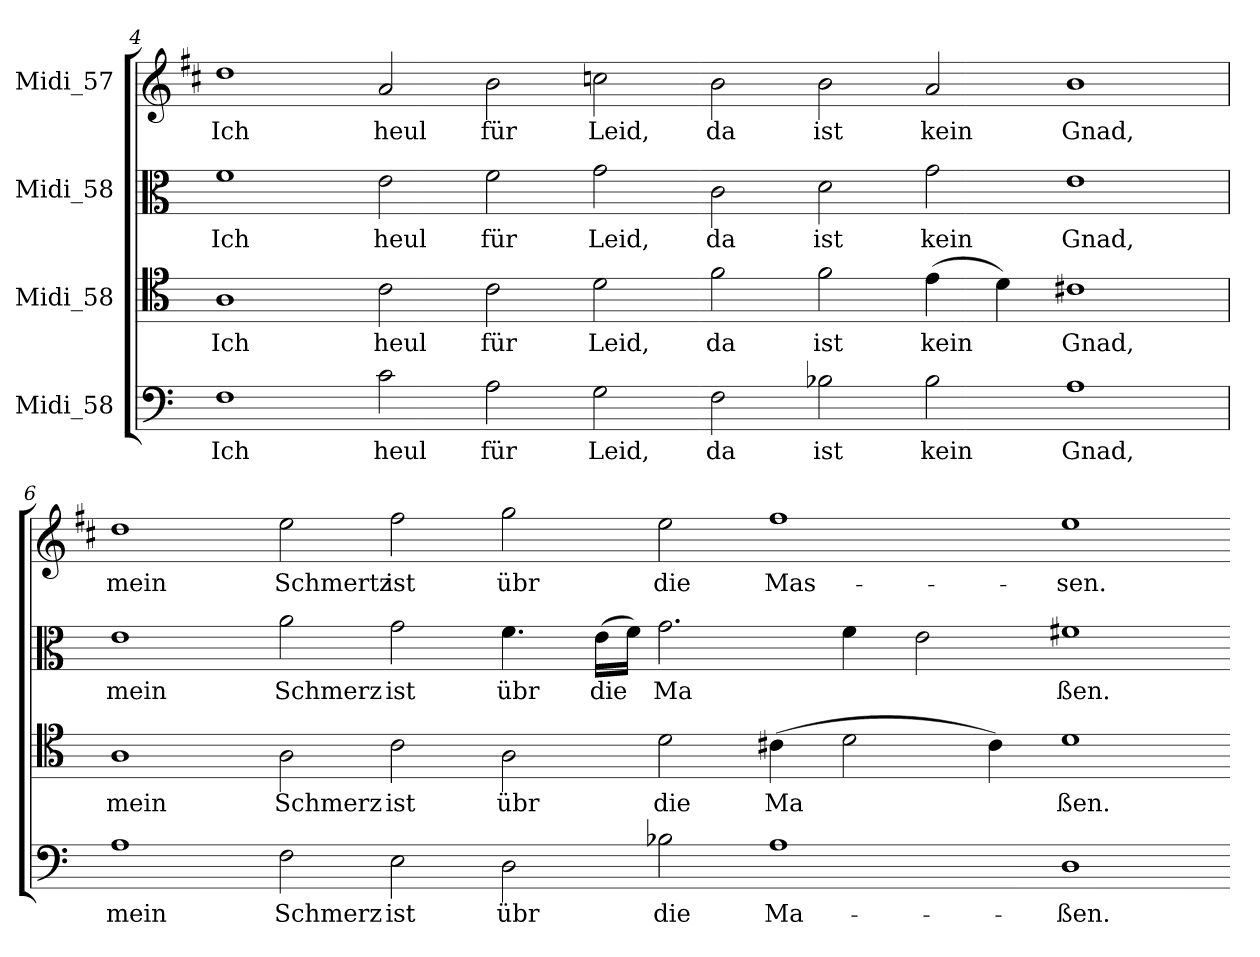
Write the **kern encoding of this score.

**kern	**text	**kern	**text	**kern	**text	**kern	**text
*part4	*part4	*part3	*part3	*part2	*part2	*part1	*part1
*staff4	*staff4	*staff3	*staff3	*staff2	*staff2	*staff1	*staff1
*I"Midi_58	*	*I"Midi_58	*	*I"Midi_58	*	*I"Midi_57	*
*clefF4	*	*clefC4	*	*clefC3	*	*clefG2	*
*	*	*	*	*	*	*ITrd1c2	*
*k[]	*	*k[]	*	*k[]	*	*k[]	*
*C:	*	*C:	*	*C:	*	*C:	*
=4	=4	=4	=4	=4	=4	=4	=4
!	!LO:LY:b	!	!LO:LY:b	!	!LO:LY:b	!	!LO:LY:b
1F	Ich	1A	Ich	1f	Ich	1cc	Ich
!	!LO:LY:b	!	!LO:LY:b	!	!LO:LY:b	!	!LO:LY:b
2c	heul	2c	heul	2e	heul	2g	heul
!	!LO:LY:b	!	!LO:LY:b	!	!LO:LY:b	!	!LO:LY:b
2A	für	2c	für	2f	für	2a	für
!	!LO:LY:b	!	!LO:LY:b	!	!LO:LY:b	!	!LO:LY:b
2G	Leid,	2d	Leid,	2g	Leid,	2b-X	Leid,
!!LO:LB:g=z
=5-	=5-	=5-	=5-	=5-	=5-	=5-	=5-
!	!LO:LY:b	!	!LO:LY:b	!	!LO:LY:b	!	!LO:LY:b
2F	da	2f	da	2c	da	2a	da
!	!LO:LY:b	!	!LO:LY:b	!	!LO:LY:b	!	!LO:LY:b
2B-X	ist	2f	ist	2d	ist	2a	ist
!	!LO:LY:b	!	!LO:LY:b	!	!LO:LY:b	!	!LO:LY:b
2B-	kein	(>4e	kein	2g	kein	2g	kein
.	.	4d)	.	.	.	.	.
!	!LO:LY:b	!	!LO:LY:b	!	!LO:LY:b	!	!LO:LY:b
1A	Gnad,	1c#X	Gnad,	1e	Gnad,	1a	Gnad,
=6	=6	=6	=6	=6	=6	=6	=6
!	!LO:LY:b	!	!LO:LY:b	!	!LO:LY:b	!	!LO:LY:b
1A	mein	1A	mein	1e	mein	1cc	mein
!	!LO:LY:b	!	!LO:LY:b	!	!LO:LY:b	!	!LO:LY:b
2F	Schmerz	2A	Schmerz	2a	Schmerz	2dd	Schmertz
!	!LO:LY:b	!	!LO:LY:b	!	!LO:LY:b	!	!LO:LY:b
2E	ist	2c	ist	2g	ist	2ee	ist
!	!LO:LY:b	!	!LO:LY:b	!	!LO:LY:b	!	!LO:LY:b
2D	übr	2A	übr	4.f	übr	2ff	übr
!	!	!	!	!	!LO:LY:b	!	!
.	.	.	.	(>16eLL	die	.	.
.	.	.	.	16fJJ)	.	.	.
!	!LO:LY:b	!	!LO:LY:b	!	!LO:LY:b	!	!LO:LY:b
2B-X	die	2d	die	2.g	Ma	2dd	die
!	!LO:LY:b	!	!LO:LY:b	!	!	!	!LO:LY:b
1A	Ma-	(>4c#X	Ma	.	.	1ee	Mas-
.	.	2d	.	4f	.	.	.
.	.	.	.	2e	.	.	.
.	.	4c#)	.	.	.	.	.
!	!LO:LY:b	!	!LO:LY:b	!	!LO:LY:b	!	!LO:LY:b
1D	-ßen.	1d	ßen.	1f#X	ßen.	1dd	-sen.
=-	=-	=-	=-	=-	=-	=-	=-
*-	*-	*-	*-	*-	*-	*-	*-
